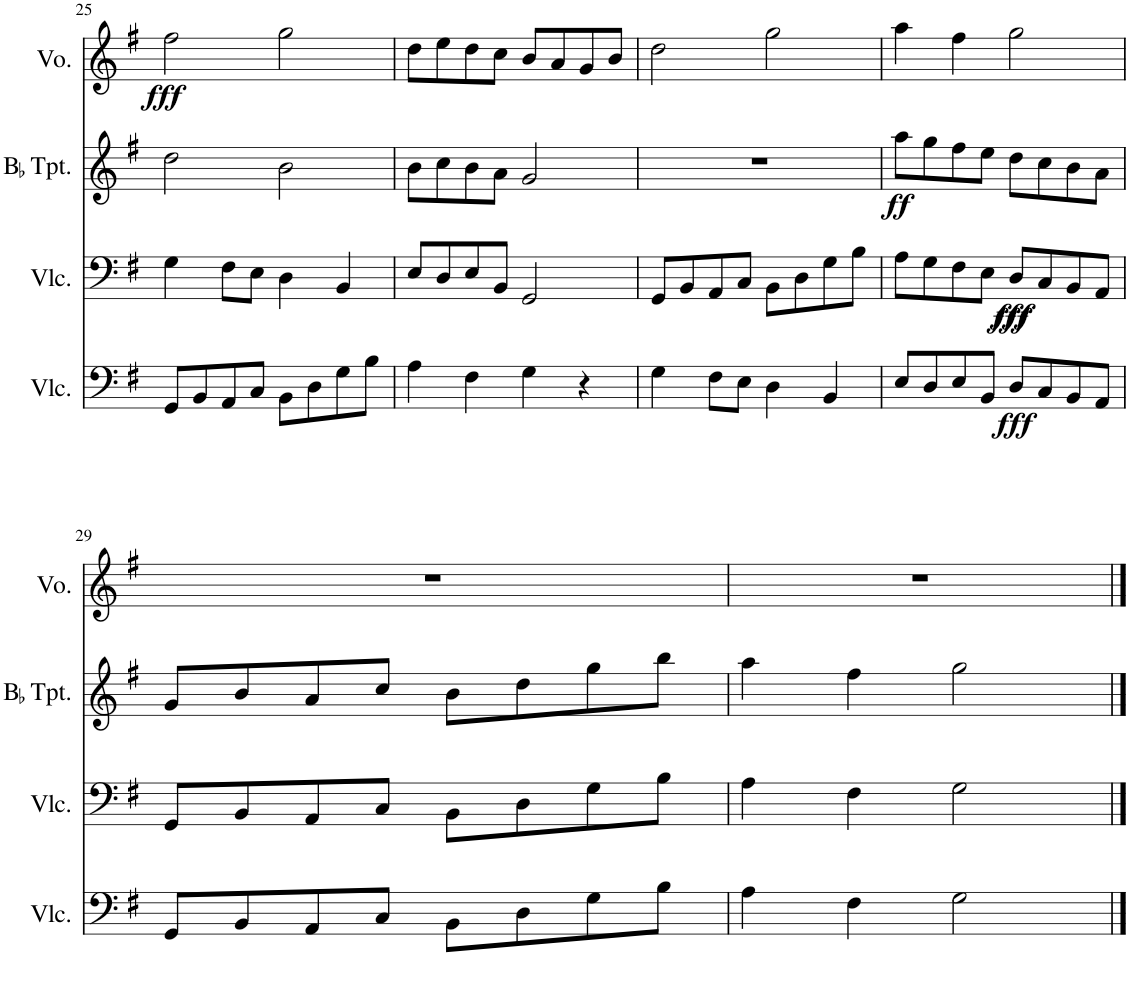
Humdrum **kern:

**kern	**dynam	**kern	**dynam	**kern	**dynam	**kern	**dynam
*part4	*part4	*part3	*part3	*part2	*part2	*part1	*part1
*staff4	*staff4	*staff3	*staff3	*staff2	*staff2	*staff1	*staff1
*I"Violoncello	*	*I"Violoncello	*	*I"BaccidentalFlat Trumpet	*	*I"Voice	*
*I'Vlc.	*	*I'Vlc.	*	*I'BaccidentalFlat Tpt.	*	*I'Vo.	*
!!LO:PB:g=z
*clefF4	*	*clefF4	*	*clefG2	*	*clefG2	*
*	*	*	*	*ITrd1c2	*	*	*
*k[f#]	*	*k[f#]	*	*k[f#]	*	*k[f#]	*
*M4/4	*	*M4/4	*	*M4/4	*	*M4/4	*
=25	=25	=25	=25	=25	=25	=25	=25
!	!	!	!	!	!	!	!LO:DY:b
8GG/L	.	4G\	.	2dd\	.	2ff#\	fff
8BB/	.	.	.	.	.	.	.
8AA/	.	8F#\L	.	.	.	.	.
8C/J	.	8E\J	.	.	.	.	.
8BB\L	.	4D\	.	2b\	.	2gg\	.
8D\	.	.	.	.	.	.	.
8G\	.	4BB/	.	.	.	.	.
8B\J	.	.	.	.	.	.	.
=26	=26	=26	=26	=26	=26	=26	=26
4A\	.	8E/L	.	8b\L	.	8dd\L	.
.	.	8D/	.	8cc\	.	8ee\	.
4F#\	.	8E/	.	8b\	.	8dd\	.
.	.	8BB/J	.	8a\J	.	8cc\J	.
4G\	.	2GG/	.	2g/	.	8b/L	.
.	.	.	.	.	.	8a/	.
4r	.	.	.	.	.	8g/	.
.	.	.	.	.	.	8b/J	.
=27	=27	=27	=27	=27	=27	=27	=27
4G\	.	8GG/L	.	1r	.	2dd\	.
.	.	8BB/	.	.	.	.	.
8F#\L	.	8AA/	.	.	.	.	.
8E\J	.	8C/J	.	.	.	.	.
4D\	.	8BB\L	.	.	.	2gg\	.
.	.	8D\	.	.	.	.	.
4BB/	.	8G\	.	.	.	.	.
.	.	8B\J	.	.	.	.	.
=28	=28	=28	=28	=28	=28	=28	=28
!	!	!	!	!	!LO:DY:b	!	!
8E/L	.	8A\L	.	8aa\L	ff	4aa\	.
8D/	.	8G\	.	8gg\	.	.	.
8E/	.	8F#\	.	8ff#\	.	4ff#\	.
8BB/J	.	8E\J	.	8ee\J	.	.	.
!	!LO:DY:b	!	!LO:DY:b	!	!	!	!
!	!	!	!LO:DY:n=1:b	!	!	!	!
8D/L	fff	8D/L	fff fff	8dd\L	.	2gg\	.
8C/	.	8C/	.	8cc\	.	.	.
8BB/	.	8BB/	.	8b\	.	.	.
8AA/J	.	8AA/J	.	8a\J	.	.	.
!!LO:LB:g=z
=29	=29	=29	=29	=29	=29	=29	=29
8GG/L	.	8GG/L	.	8g/L	.	1r	.
8BB/	.	8BB/	.	8b/	.	.	.
8AA/	.	8AA/	.	8a/	.	.	.
8C/J	.	8C/J	.	8cc/J	.	.	.
8BB\L	.	8BB\L	.	8b\L	.	.	.
8D\	.	8D\	.	8dd\	.	.	.
8G\	.	8G\	.	8gg\	.	.	.
8B\J	.	8B\J	.	8bb\J	.	.	.
=30	=30	=30	=30	=30	=30	=30	=30
4A\	.	4A\	.	4aa\	.	1r	.
4F#\	.	4F#\	.	4ff#\	.	.	.
2G\	.	2G\	.	2gg\	.	.	.
==	==	==	==	==	==	==	==
*-	*-	*-	*-	*-	*-	*-	*-
